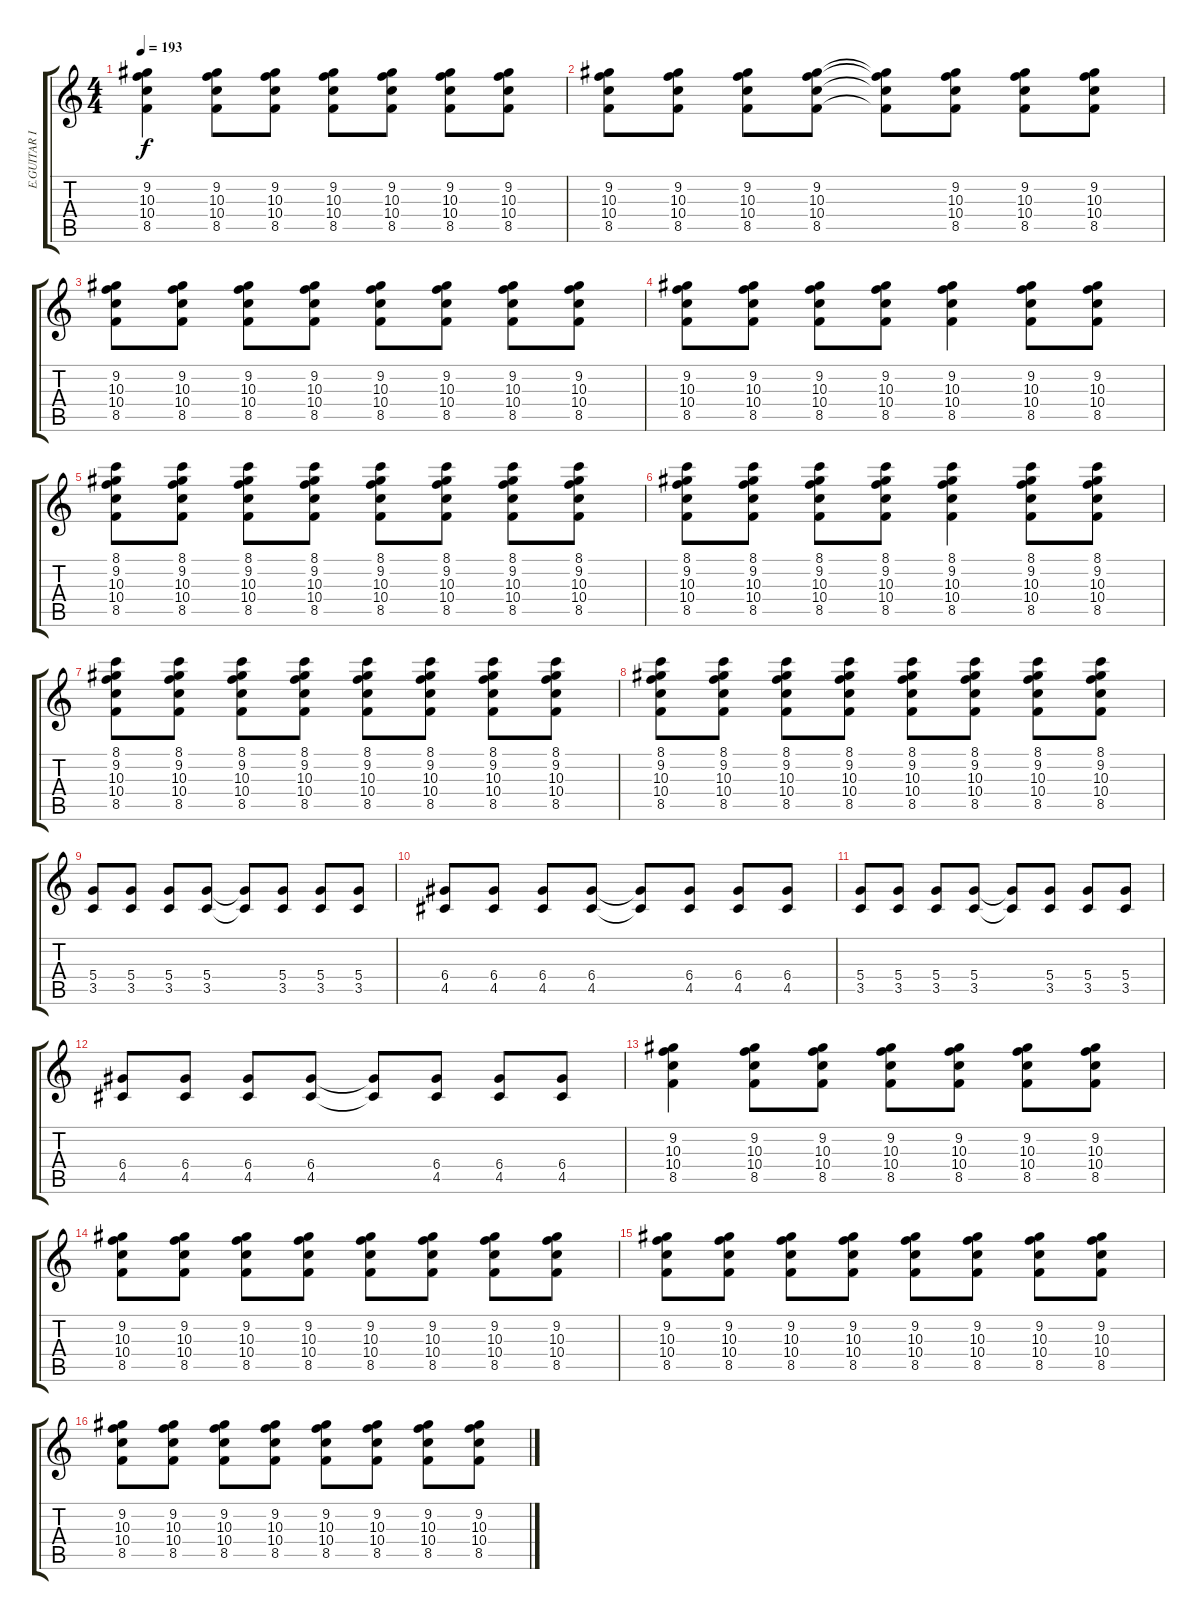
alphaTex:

\track ("E.GUITAR II - Sugawara" "E.GUITAR I") {instrument electricguitarclean}
\staff {score tabs}
\tuning (E4 B3 G3 D3 A2 E2) {hide}
\ts (4 4)
\tempo 193
\clef g2
\ks c
(9.2 10.3 10.4 8.5).4{dy f} (9.2 10.3 10.4 8.5).8 (9.2 10.3 10.4 8.5).8 (9.2 10.3 10.4 8.5).8 (9.2 10.3 10.4 8.5).8 (9.2 10.3 10.4 8.5).8 (9.2 10.3 10.4 8.5).8 |
(9.2 10.3 10.4 8.5).8 (9.2 10.3 10.4 8.5).8 (9.2 10.3 10.4 8.5).8 (9.2 10.3 10.4 8.5).8 (9.2{t} 10.3{t} 10.4{t} 8.5{t}).8 (9.2 10.3 10.4 8.5).8 (9.2 10.3 10.4 8.5).8 (9.2 10.3 10.4 8.5).8 |
(9.2 10.3 10.4 8.5).8 (9.2 10.3 10.4 8.5).8 (9.2 10.3 10.4 8.5).8 (9.2 10.3 10.4 8.5).8 (9.2 10.3 10.4 8.5).8 (9.2 10.3 10.4 8.5).8 (9.2 10.3 10.4 8.5).8 (9.2 10.3 10.4 8.5).8 |
(9.2 10.3 10.4 8.5).8 (9.2 10.3 10.4 8.5).8 (9.2 10.3 10.4 8.5).8 (9.2 10.3 10.4 8.5).8 (9.2 10.3 10.4 8.5).4 (9.2 10.3 10.4 8.5).8 (9.2 10.3 10.4 8.5).8 |
(8.1 9.2 10.3 10.4 8.5).8 (8.1 9.2 10.3 10.4 8.5).8 (8.1 9.2 10.3 10.4 8.5).8 (8.1 9.2 10.3 10.4 8.5).8 (8.1 9.2 10.3 10.4 8.5).8 (8.1 9.2 10.3 10.4 8.5).8 (8.1 9.2 10.3 10.4 8.5).8 (8.1 9.2 10.3 10.4 8.5).8 |
(8.1 9.2 10.3 10.4 8.5).8 (8.1 9.2 10.3 10.4 8.5).8 (8.1 9.2 10.3 10.4 8.5).8 (8.1 9.2 10.3 10.4 8.5).8 (8.1 9.2 10.3 10.4 8.5).4 (8.1 9.2 10.3 10.4 8.5).8 (8.1 9.2 10.3 10.4 8.5).8 |
(8.1 9.2 10.3 10.4 8.5).8 (8.1 9.2 10.3 10.4 8.5).8 (8.1 9.2 10.3 10.4 8.5).8 (8.1 9.2 10.3 10.4 8.5).8 (8.1 9.2 10.3 10.4 8.5).8 (8.1 9.2 10.3 10.4 8.5).8 (8.1 9.2 10.3 10.4 8.5).8 (8.1 9.2 10.3 10.4 8.5).8 |
(8.1 9.2 10.3 10.4 8.5).8 (8.1 9.2 10.3 10.4 8.5).8 (8.1 9.2 10.3 10.4 8.5).8 (8.1 9.2 10.3 10.4 8.5).8 (8.1 9.2 10.3 10.4 8.5).8 (8.1 9.2 10.3 10.4 8.5).8 (8.1 9.2 10.3 10.4 8.5).8 (8.1 9.2 10.3 10.4 8.5).8 |
(5.4 3.5).8 (5.4 3.5).8 (5.4 3.5).8 (5.4 3.5).8 (5.4{t} 3.5{t}).8 (5.4 3.5).8 (5.4 3.5).8 (5.4 3.5).8 |
(6.4 4.5).8 (6.4 4.5).8 (6.4 4.5).8 (6.4 4.5).8 (6.4{t} 4.5{t}).8 (6.4 4.5).8 (6.4 4.5).8 (6.4 4.5).8 |
(5.4 3.5).8 (5.4 3.5).8 (5.4 3.5).8 (5.4 3.5).8 (5.4{t} 3.5{t}).8 (5.4 3.5).8 (5.4 3.5).8 (5.4 3.5).8 |
(6.4 4.5).8 (6.4 4.5).8 (6.4 4.5).8 (6.4 4.5).8 (6.4{t} 4.5{t}).8 (6.4 4.5).8 (6.4 4.5).8 (6.4 4.5).8 |
(9.2 10.3 10.4 8.5).4 (9.2 10.3 10.4 8.5).8 (9.2 10.3 10.4 8.5).8 (9.2 10.3 10.4 8.5).8 (9.2 10.3 10.4 8.5).8 (9.2 10.3 10.4 8.5).8 (9.2 10.3 10.4 8.5).8 |
(9.2 10.3 10.4 8.5).8 (9.2 10.3 10.4 8.5).8 (9.2 10.3 10.4 8.5).8 (9.2 10.3 10.4 8.5).8 (9.2 10.3 10.4 8.5).8 (9.2 10.3 10.4 8.5).8 (9.2 10.3 10.4 8.5).8 (9.2 10.3 10.4 8.5).8 |
(9.2 10.3 10.4 8.5).8 (9.2 10.3 10.4 8.5).8 (9.2 10.3 10.4 8.5).8 (9.2 10.3 10.4 8.5).8 (9.2 10.3 10.4 8.5).8 (9.2 10.3 10.4 8.5).8 (9.2 10.3 10.4 8.5).8 (9.2 10.3 10.4 8.5).8 |
(9.2 10.3 10.4 8.5).8 (9.2 10.3 10.4 8.5).8 (9.2 10.3 10.4 8.5).8 (9.2 10.3 10.4 8.5).8 (9.2 10.3 10.4 8.5).8 (9.2 10.3 10.4 8.5).8 (9.2 10.3 10.4 8.5).8 (9.2 10.3 10.4 8.5).8
